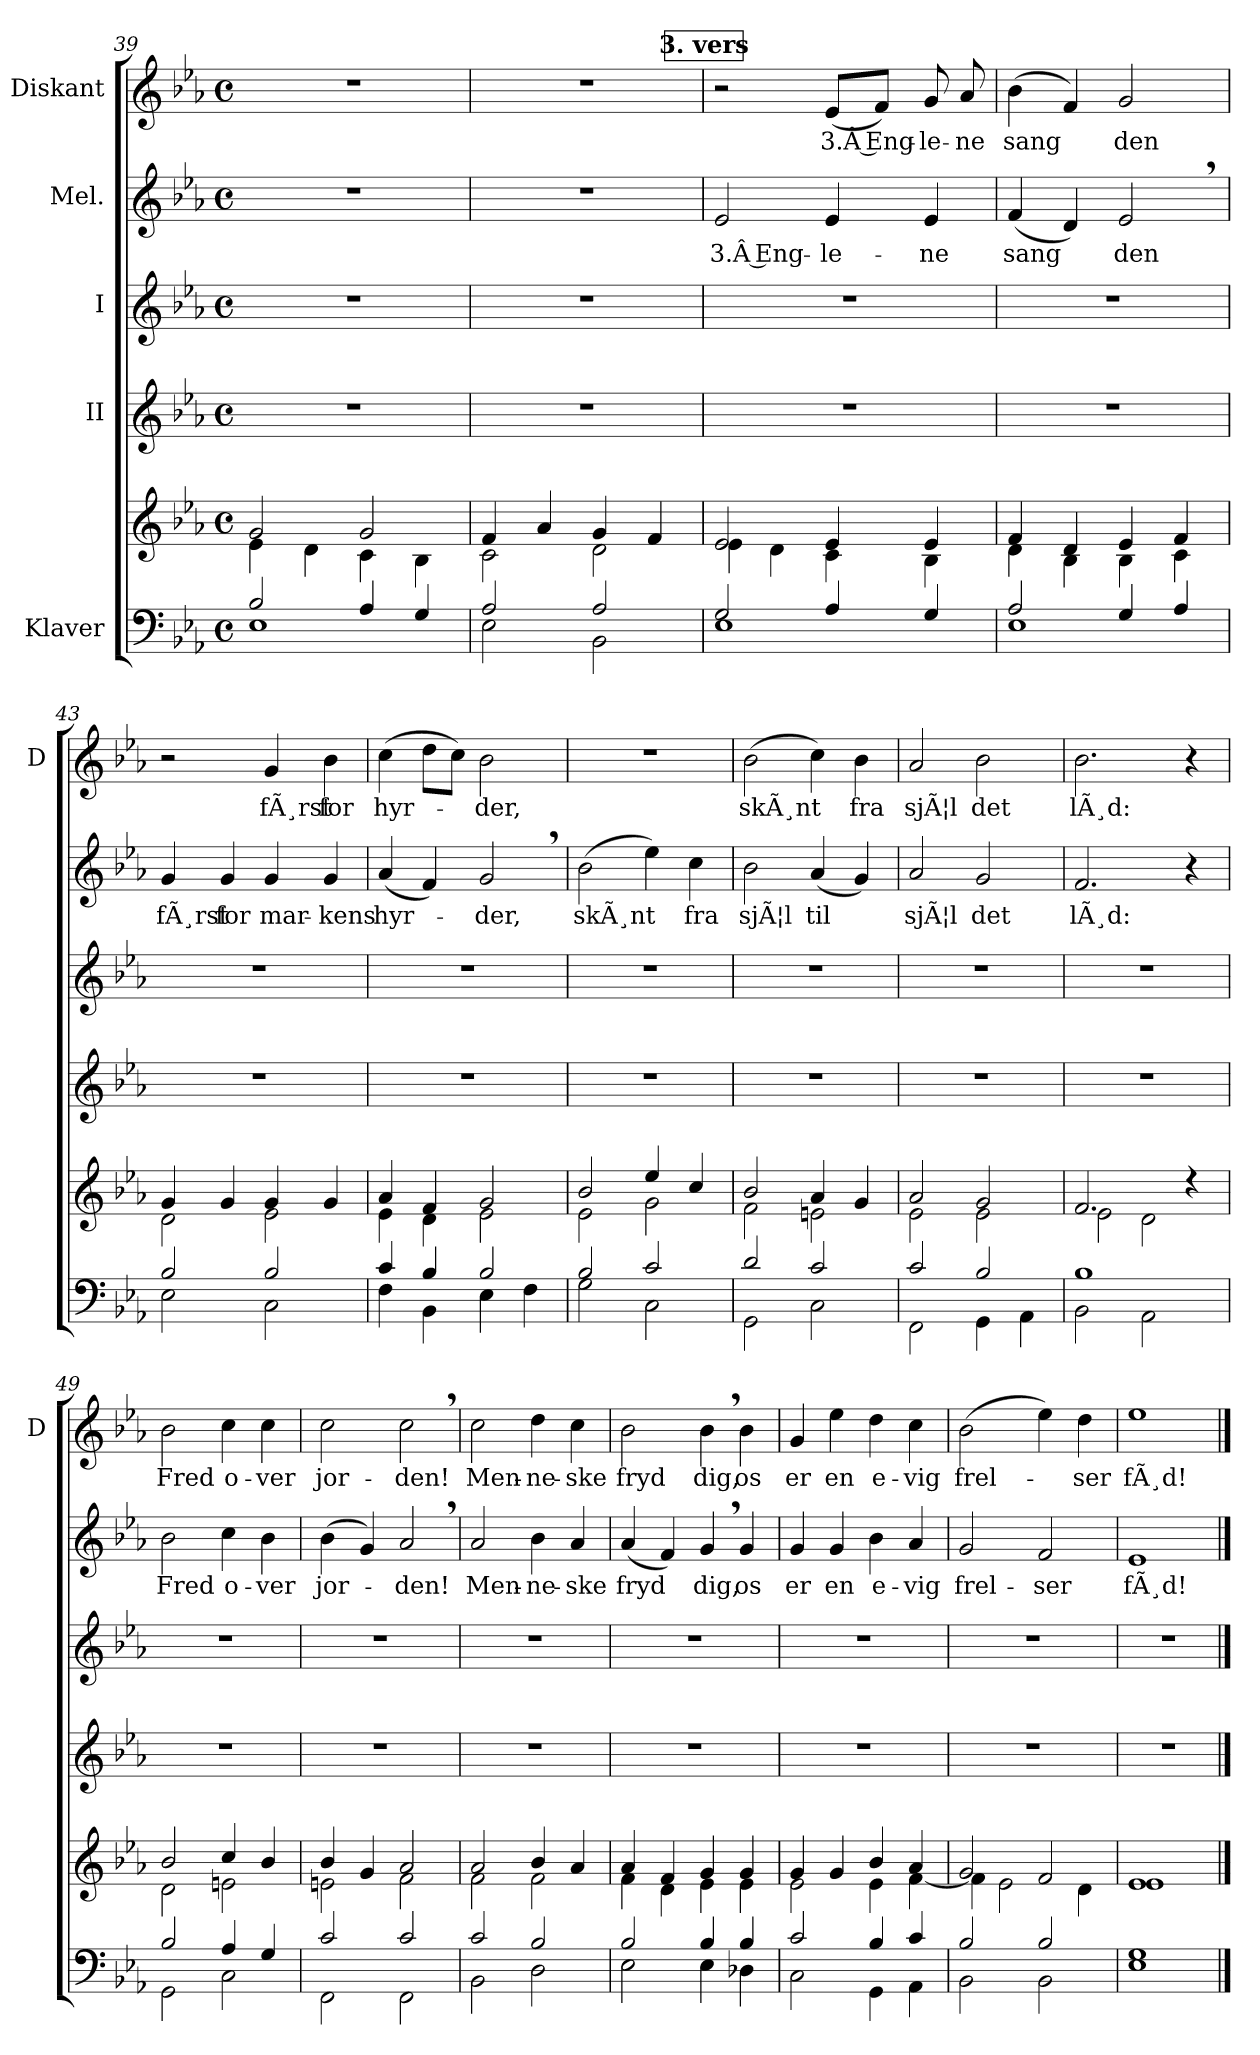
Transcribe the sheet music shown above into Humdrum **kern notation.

**kern	**kern	**kern	**kern	**kern	**text	**kern	**text
*part5	*part5	*part4	*part3	*part2	*part2	*part1	*part1
*staff6	*staff5	*staff4	*staff3	*staff2	*staff2	*staff1	*staff1
*I"Klaver	*	*I"II	*I"I	*I"Mel.	*	*I"Diskant	*
*	*	*	*	*	*	*I'D	*
*clefF4	*clefG2	*clefG2	*clefG2	*clefG2	*	*clefG2	*
*k[b-e-a-]	*k[b-e-a-]	*k[b-e-a-]	*k[b-e-a-]	*k[b-e-a-]	*	*k[b-e-a-]	*
*M4/4	*M4/4	*M4/4	*M4/4	*M4/4	*	*M4/4	*
*met(c)	*met(c)	*met(c)	*met(c)	*met(c)	*	*met(c)	*
=39	=39	=39	=39	=39	=39	=39	=39
*^	*^	*	*	*	*	*	*
2B-/	1E-	2g/	4e-\	1r	1r	1r	.	1r	.
.	.	.	4d\	.	.	.	.	.	.
4A-/	.	2g/	4c\	.	.	.	.	.	.
4G/	.	.	4B-\	.	.	.	.	.	.
=40	=40	=40	=40	=40	=40	=40	=40	=40	=40
2A-/	2E-\	4f/	2c\	1r	1r	1r	.	1r	.
.	.	4a-/	.	.	.	.	.	.	.
2A-/	2BB-\	4g/	2d\	.	.	.	.	.	.
.	.	4f/	.	.	.	.	.	.	.
!!LO:PB:g=z
!!LO:REH:place=s1:a:B:fs=14:t=3. vers
=41	=41	=41	=41	=41	=41	=41	=41	=41	=41
2G/	1E-	2e-/	4e-\	1r	1r	2e-/	3.Â Eng-	2r	.
.	.	.	4d\	.	.	.	.	.	.
4A-/	.	4e-/	4c\	.	.	4e-/	-le-	(<8e-/L	3.Â Eng-
.	.	.	.	.	.	.	.	8f/J)	.
4G/	.	4e-/	4B-\	.	.	4e-/	-ne	8g/	-le-
.	.	.	.	.	.	.	.	8a-/	-ne
=42	=42	=42	=42	=42	=42	=42	=42	=42	=42
2A-/	1E-	4f/	4d\	1r	1r	(<4f/	sang	(>4b-\	sang
.	.	4d/	4B-\	.	.	4d/)	.	4f/)	.
4G/	.	4e-/	4B-\	.	.	2e-,/	den	2g/	den
4A-/	.	4f/	4c\	.	.	.	.	.	.
=43	=43	=43	=43	=43	=43	=43	=43	=43	=43
2B-/	2E-\	4g/	2d\	1r	1r	4g/	fÃ¸rst	2r	.
.	.	4g/	.	.	.	4g/	for	.	.
2B-/	2C\	4g/	2e-\	.	.	4g/	mar-	4g/	fÃ¸rst
.	.	4g/	.	.	.	4g/	-kens	4b-\	for
=44	=44	=44	=44	=44	=44	=44	=44	=44	=44
4c/	4F\	4a-/	4e-\	1r	1r	(<4a-/	hyr-	(>4cc\	hyr-
4B-/	4BB-\	4f/	4d\	.	.	4f/)	.	8dd\L	.
.	.	.	.	.	.	.	.	8cc\J)	.
2B-/	4E-\	2g/	2e-\	.	.	2g,/	-der,	2b-\	-der,
.	4F\	.	.	.	.	.	.	.	.
=45	=45	=45	=45	=45	=45	=45	=45	=45	=45
2B-/	2G\	2b-/	2e-\	1r	1r	(>2b-\	skÃ¸nt	1r	.
2c/	2C\	4ee-/	2g\	.	.	4ee-\)	.	.	.
.	.	4cc/	.	.	.	4cc\	fra	.	.
=46	=46	=46	=46	=46	=46	=46	=46	=46	=46
2d/	2GG\	2b-/	2f\	1r	1r	2b-\	sjÃ¦l	(>2b-\	skÃ¸nt
2c/	2C\	4a-/	2en\	.	.	(<4a-/	til	4cc\)	.
.	.	4g/	.	.	.	4g/)	.	4b-\	fra
=47	=47	=47	=47	=47	=47	=47	=47	=47	=47
2c/	2FF\	2a-/	2e-\	1r	1r	2a-/	sjÃ¦l	2a-/	sjÃ¦l
2B-/	4GG\	2g/	2e-\	.	.	2g/	det	2b-\	det
.	4AA-\	.	.	.	.	.	.	.	.
!!LO:LB:g=z
=48	=48	=48	=48	=48	=48	=48	=48	=48	=48
1B-	2BB-\	2.f/	2e-\	1r	1r	2.f/	lÃ¸d:	2.b-\	lÃ¸d:
.	2AA-\	.	2d\	.	.	.	.	.	.
.	.	4r	.	.	.	4r	.	4r	.
=49	=49	=49	=49	=49	=49	=49	=49	=49	=49
2B-/	2GG\	2b-/	2d\	1r	1r	2b-\	Fred	2b-\	Fred
4A-/	2C\	4cc/	2en\	.	.	4cc\	o-	4cc\	o-
4G/	.	4b-/	.	.	.	4b-\	-ver	4cc\	-ver
=50	=50	=50	=50	=50	=50	=50	=50	=50	=50
2c/	2FF\	4b-/	2en\	1r	1r	(>4b-\	jor-	2cc\	jor-
.	.	4g/	.	.	.	4g/)	.	.	.
2c/	2FF\	2a-/	2f\	.	.	2a-,/	-den!	2cc,\	-den!
=51	=51	=51	=51	=51	=51	=51	=51	=51	=51
2c/	2BB-\	2a-/	2f\	1r	1r	2a-/	Men-	2cc\	Men-
2B-/	2D\	4b-/	2f\	.	.	4b-\	-ne-	4dd\	-ne-
.	.	4a-/	.	.	.	4a-/	-ske	4cc\	-ske
=52	=52	=52	=52	=52	=52	=52	=52	=52	=52
2B-/	2E-\	4a-/	4f\	1r	1r	(<4a-/	fryd	2b-\	fryd
.	.	4f/	4d\	.	.	4f/)	.	.	.
4B-/	4E-\	4g/	4e-\	.	.	4g,/	dig,	4b-,\	dig,
4B-/	4D-X\	4g/	4e-\	.	.	4g/	os	4b-\	os
=53	=53	=53	=53	=53	=53	=53	=53	=53	=53
2c/	2C\	4g/	2e-\	1r	1r	4g/	er	4g/	er
.	.	4g/	.	.	.	4g/	en	4ee-\	en
4B-/	4GG\	4b-/	4e-\	.	.	4b-\	e-	4dd\	e-
4c/	4AA-\	4a-/	[4f\	.	.	4a-/	-vig	4cc\	-vig
=54	=54	=54	=54	=54	=54	=54	=54	=54	=54
2B-/	2BB-\	2g/	4f\]	1r	1r	2g/	frel-	(>2b-\	frel-
.	.	.	2e-\	.	.	.	.	.	.
2B-/	2BB-\	2f/	.	.	.	2f/	-ser	4ee-\)	.
.	.	.	4d\	.	.	.	.	4dd\	-ser
=55	=55	=55	=55	=55	=55	=55	=55	=55	=55
1G	1E-	1e-	1e-	1r	1r	1e-	fÃ¸d!	1ee-	fÃ¸d!
*v	*v	*	*	*	*	*	*	*	*
*	*v	*v	*	*	*	*	*	*
==	==	==	==	==	==	==	==
*-	*-	*-	*-	*-	*-	*-	*-
